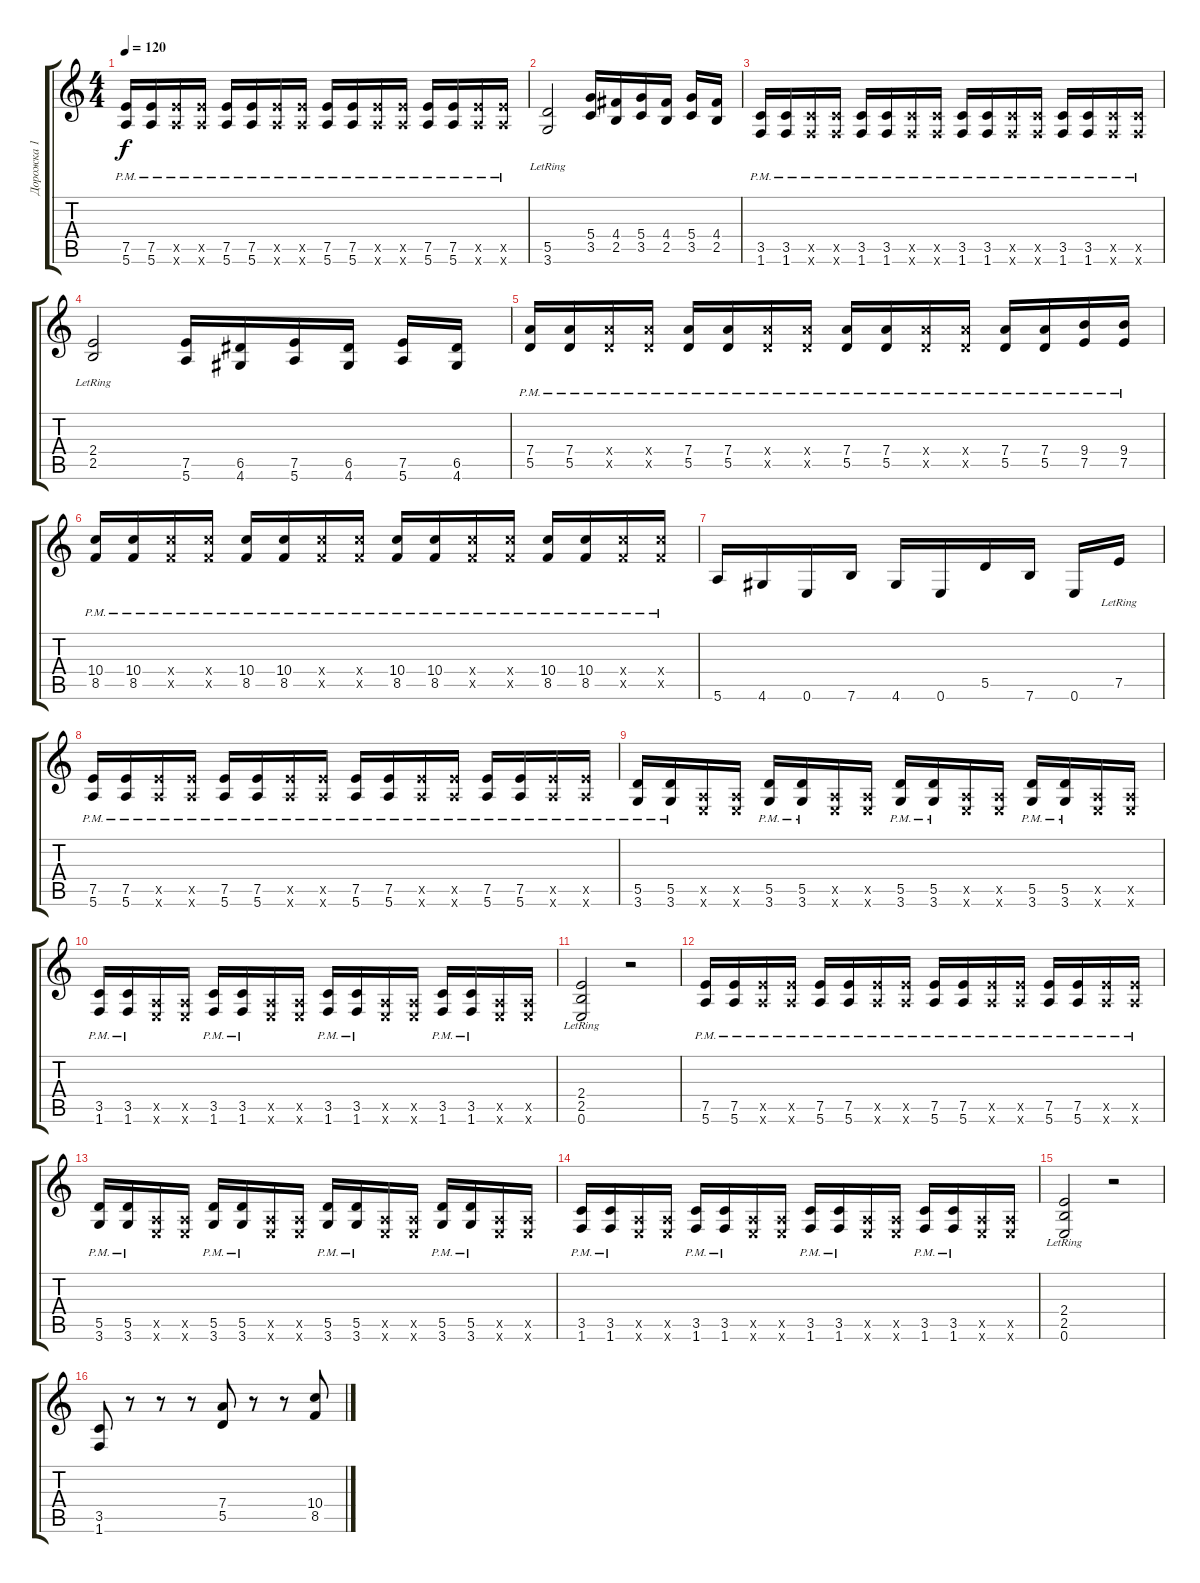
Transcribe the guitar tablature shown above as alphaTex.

\track ("Дорожка 1" "Дорожка 1") {instrument distortionguitar}
\staff {score tabs}
\tuning (E4 B3 G3 D3 A2 E2) {hide}
\ts (4 4)
\tempo 120
\clef g2
\ks c
(7.5{pm} 5.6).16{dy f} (7.5{pm} 5.6).16 (7.5{pm x} 5.6{x}).16 (7.5{pm x} 5.6{x}).16 (7.5{pm} 5.6).16 (7.5{pm} 5.6).16 (7.5{pm x} 5.6{x}).16 (7.5{pm x} 5.6{x}).16 (7.5{pm} 5.6).16 (7.5{pm} 5.6).16 (7.5{pm x} 5.6{x}).16 (7.5{pm x} 5.6{x}).16 (7.5{pm} 5.6).16 (7.5{pm} 5.6).16 (7.5{pm x} 5.6{x}).16 (7.5{pm x} 5.6{x}).16 |
(5.5{lr} 3.6).2 (5.4 3.5).16 (4.4 2.5).16 (5.4 3.5).16 (4.4 2.5).16 (5.4 3.5).16 (4.4 2.5).16 |
(3.5{pm} 1.6).16 (3.5{pm} 1.6).16 (3.5{pm x} 1.6{x}).16 (3.5{pm x} 1.6{x}).16 (3.5{pm} 1.6).16 (3.5{pm} 1.6).16 (3.5{pm x} 1.6{x}).16 (3.5{pm x} 1.6{x}).16 (3.5{pm} 1.6).16 (3.5{pm} 1.6).16 (3.5{pm x} 1.6{x}).16 (3.5{pm x} 1.6{x}).16 (3.5{pm} 1.6).16 (3.5{pm} 1.6).16 (3.5{pm x} 1.6{x}).16 (3.5{pm x} 1.6{x}).16 |
(2.4{lr} 2.5).2 (7.5 5.6).16 (6.5 4.6).16 (7.5 5.6).16 (6.5 4.6).16 (7.5 5.6).16 (6.5 4.6).16 |
(7.4{pm} 5.5).16 (7.4 5.5{pm}).16 (7.4{x} 5.5{pm x}).16 (7.4{x} 5.5{pm x}).16 (7.4 5.5{pm}).16 (7.4 5.5{pm}).16 (7.4{x} 5.5{pm x}).16 (7.4{x} 5.5{pm x}).16 (7.4 5.5{pm}).16 (7.4 5.5{pm}).16 (7.4{x} 5.5{pm x}).16 (7.4{x} 5.5{pm x}).16 (7.4 5.5{pm}).16 (7.4 5.5{pm}).16 (9.4 7.5{pm}).16 (9.4 7.5{pm}).16 |
(10.4 8.5{pm}).16 (10.4 8.5{pm}).16 (10.4{x} 8.5{pm x}).16 (10.4{x} 8.5{pm x}).16 (10.4 8.5{pm}).16 (10.4 8.5{pm}).16 (10.4{x} 8.5{pm x}).16 (10.4{x} 8.5{pm x}).16 (10.4 8.5{pm}).16 (10.4 8.5{pm}).16 (10.4{x} 8.5{pm x}).16 (10.4{x} 8.5{pm x}).16 (10.4 8.5{pm}).16 (10.4 8.5{pm}).16 (10.4{x} 8.5{pm x}).16 (10.4{x} 8.5{pm x}).16 |
5.6.16 4.6.16 0.6.16 7.6.16 4.6.16 0.6.16 5.5.16 7.6.16 0.6.16 7.5{lr}.16 |
(7.5{pm} 5.6).16 (7.5{pm} 5.6).16 (7.5{pm x} 5.6{x}).16 (7.5{pm x} 5.6{x}).16 (7.5{pm} 5.6).16 (7.5{pm} 5.6).16 (7.5{pm x} 5.6{x}).16 (7.5{pm x} 5.6{x}).16 (7.5{pm} 5.6).16 (7.5{pm} 5.6).16 (7.5{pm x} 5.6{x}).16 (7.5{pm x} 5.6{x}).16 (7.5{pm} 5.6).16 (7.5{pm} 5.6).16 (7.5{pm x} 5.6{x}).16 (7.5{pm x} 5.6{x}).16 |
(5.5{pm} 3.6).16 (5.5{pm} 3.6).16 (0.5{x} 0.6{x}).16 (0.5{x} 0.6{x}).16 (5.5{pm} 3.6).16 (5.5{pm} 3.6).16 (0.5{x} 0.6{x}).16 (0.5{x} 0.6{x}).16 (5.5{pm} 3.6).16 (5.5{pm} 3.6).16 (0.5{x} 0.6{x}).16 (0.5{x} 0.6{x}).16 (5.5 3.6{pm}).16 (5.5 3.6{pm}).16 (0.5{x} 0.6{x}).16 (0.5{x} 0.6{x}).16 |
(3.5{pm} 1.6).16 (3.5{pm} 1.6).16 (0.5{x} 0.6{x}).16 (0.5{x} 0.6{x}).16 (3.5{pm} 1.6).16 (3.5{pm} 1.6).16 (0.5{x} 0.6{x}).16 (0.5{x} 0.6{x}).16 (3.5{pm} 1.6).16 (3.5{pm} 1.6).16 (0.5{x} 0.6{x}).16 (0.5{x} 0.6{x}).16 (3.5{pm} 1.6).16 (3.5{pm} 1.6).16 (0.5{x} 0.6{x}).16 (0.5{x} 0.6{x}).16 |
(2.4 2.5 0.6{lr}).2 r.2 |
(7.5{pm} 5.6).16 (7.5{pm} 5.6).16 (7.5{pm x} 5.6{x}).16 (7.5{pm x} 5.6{x}).16 (7.5{pm} 5.6).16 (7.5{pm} 5.6).16 (7.5{pm x} 5.6{x}).16 (7.5{pm x} 5.6{x}).16 (7.5{pm} 5.6).16 (7.5{pm} 5.6).16 (7.5{pm x} 5.6{x}).16 (7.5{pm x} 5.6{x}).16 (7.5{pm} 5.6).16 (7.5{pm} 5.6).16 (7.5{pm x} 5.6{x}).16 (7.5{pm x} 5.6{x}).16 |
(5.5{pm} 3.6).16 (5.5{pm} 3.6).16 (0.5{x} 0.6{x}).16 (0.5{x} 0.6{x}).16 (5.5{pm} 3.6).16 (5.5{pm} 3.6).16 (0.5{x} 0.6{x}).16 (0.5{x} 0.6{x}).16 (5.5{pm} 3.6).16 (5.5{pm} 3.6).16 (0.5{x} 0.6{x}).16 (0.5{x} 0.6{x}).16 (5.5 3.6{pm}).16 (5.5 3.6{pm}).16 (0.5{x} 0.6{x}).16 (0.5{x} 0.6{x}).16 |
(3.5{pm} 1.6).16 (3.5{pm} 1.6).16 (0.5{x} 0.6{x}).16 (0.5{x} 0.6{x}).16 (3.5{pm} 1.6).16 (3.5{pm} 1.6).16 (0.5{x} 0.6{x}).16 (0.5{x} 0.6{x}).16 (3.5{pm} 1.6).16 (3.5{pm} 1.6).16 (0.5{x} 0.6{x}).16 (0.5{x} 0.6{x}).16 (3.5{pm} 1.6).16 (3.5{pm} 1.6).16 (0.5{x} 0.6{x}).16 (0.5{x} 0.6{x}).16 |
(2.4 2.5 0.6{lr}).2 r.2 |
(3.5 1.6).8 r.8 r.8 r.8 (7.4 5.5).8 r.8 r.8 (10.4 8.5).8
